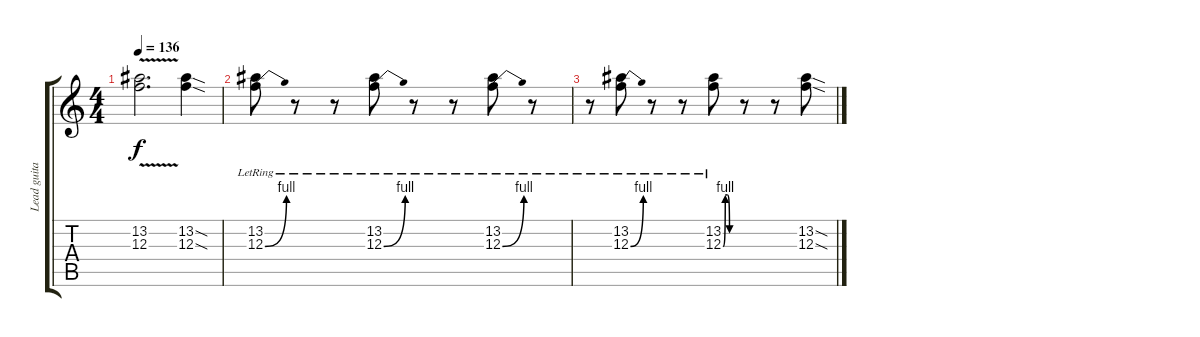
\track ("Lead guitar" "Lead guita") {instrument distortionguitar}
\staff {score tabs}
\tuning (D4 A3 F3 C3 G2 D2) {hide}
\ts (4 4)
\tempo 136
\clef g2
\ks c
(13.2{v} 12.3).2{d dy f} (13.2{sod} 12.3{sod}).4 |
(13.2{lr} 12.3{be (bend 0 0 60 4)}).8 r.8 r.8 (13.2{lr} 12.3{be (bend 0 0 60 4)}).8 r.8 r.8 (13.2{lr} 12.3{be (bend 0 0 60 4)}).8 r.8 |
r.8 (13.2{lr} 12.3{be (bend 0 0 60 4)}).8 r.8 r.8 (13.2{lr} 12.3{be (custom 0 0 10 4 20 4 30 0 60 0)}).8 r.8 r.8 (13.2{sod} 12.3{sod}).8
